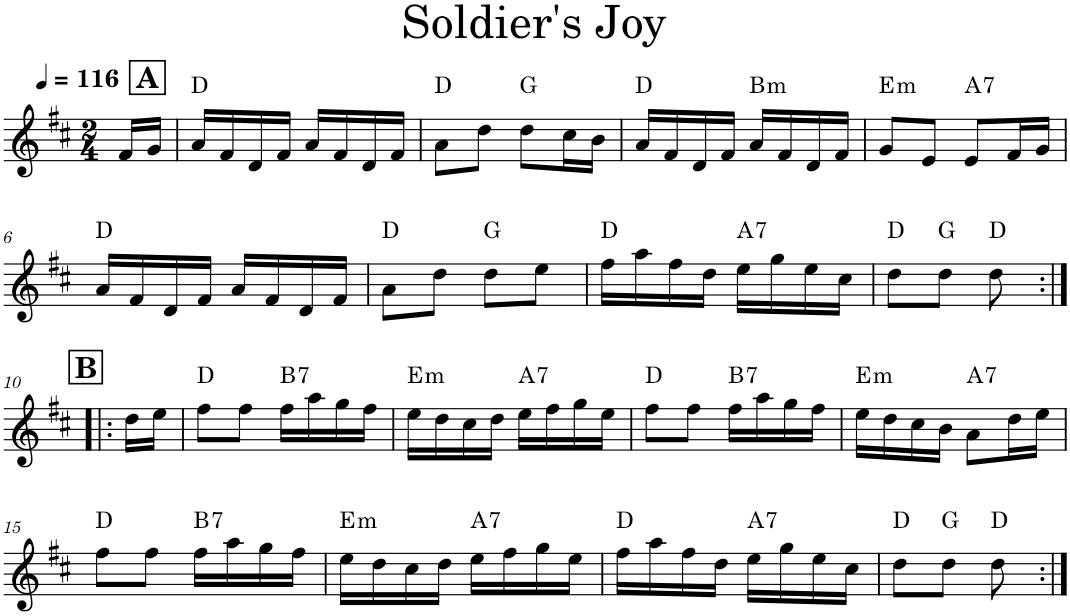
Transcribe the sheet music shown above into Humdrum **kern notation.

**kern	**harte
*part1	*part1
*staff1	*
*I"Piano	*
*I'Pno.	*
*clefG2	*
*k[f#c#]	*
*M2/4	*
*MM116	*
!!LO:REH:place=s1:a:B:cj:fs=14:t=A:qo=0.25
=1	=1
16f#/LL	.
16g/JJ	.
=2	=2
16a/LL	D:maj
16f#/	.
16d/	.
16f#/JJ	.
16a/LL	.
16f#/	.
16d/	.
16f#/JJ	.
=3	=3
8a\L	D:maj
8dd\J	.
8dd\L	G:maj
16cc#\L	.
16b\JJ	.
=4	=4
16a/LL	D:maj
16f#/	.
16d/	.
16f#/JJ	.
!	!LO:H:kt=m
16a/LL	B:min
16f#/	.
16d/	.
16f#/JJ	.
=5	=5
!	!LO:H:kt=m
8g/L	E:min
8e/J	.
!	!LO:H:kt=7
8e/L	A:7
16f#/L	.
16g/JJ	.
!!LO:LB:g=z
=6	=6
16a/LL	D:maj
16f#/	.
16d/	.
16f#/JJ	.
16a/LL	.
16f#/	.
16d/	.
16f#/JJ	.
=7	=7
8a\L	D:maj
8dd\J	.
8dd\L	G:maj
8ee\J	.
=8	=8
16ff#\LL	D:maj
16aa\	.
16ff#\	.
16dd\JJ	.
!	!LO:H:kt=7
16ee\LL	A:7
16gg\	.
16ee\	.
16cc#\JJ	.
=9	=9
8dd\L	D:maj
8dd\J	G:maj
8dd\	D:maj
!!LO:LB:g=z
!!LO:REH:place=s1:a:B:cj:fs=14:t=B
=10:|!|:	=10:|!|:
16dd\LL	.
16ee\JJ	.
=11	=11
8ff#\L	D:maj
8ff#\J	.
!	!LO:H:kt=7
16ff#\LL	B:7
16aa\	.
16gg\	.
16ff#\JJ	.
=12	=12
!	!LO:H:kt=m
16ee\LL	E:min
16dd\	.
16cc#\	.
16dd\JJ	.
!	!LO:H:kt=7
16ee\LL	A:7
16ff#\	.
16gg\	.
16ee\JJ	.
=13	=13
8ff#\L	D:maj
8ff#\J	.
!	!LO:H:kt=7
16ff#\LL	B:7
16aa\	.
16gg\	.
16ff#\JJ	.
=14	=14
!	!LO:H:kt=m
16ee\LL	E:min
16dd\	.
16cc#\	.
16b\JJ	.
!	!LO:H:kt=7
8a\L	A:7
16dd\L	.
16ee\JJ	.
!!LO:LB:g=z
=15	=15
8ff#\L	D:maj
8ff#\J	.
!	!LO:H:kt=7
16ff#\LL	B:7
16aa\	.
16gg\	.
16ff#\JJ	.
=16	=16
!	!LO:H:kt=m
16ee\LL	E:min
16dd\	.
16cc#\	.
16dd\JJ	.
!	!LO:H:kt=7
16ee\LL	A:7
16ff#\	.
16gg\	.
16ee\JJ	.
=17	=17
16ff#\LL	D:maj
16aa\	.
16ff#\	.
16dd\JJ	.
!	!LO:H:kt=7
16ee\LL	A:7
16gg\	.
16ee\	.
16cc#\JJ	.
=18	=18
8dd\L	D:maj
8dd\J	G:maj
8dd\	D:maj
=:|!	=:|!
*-	*-
